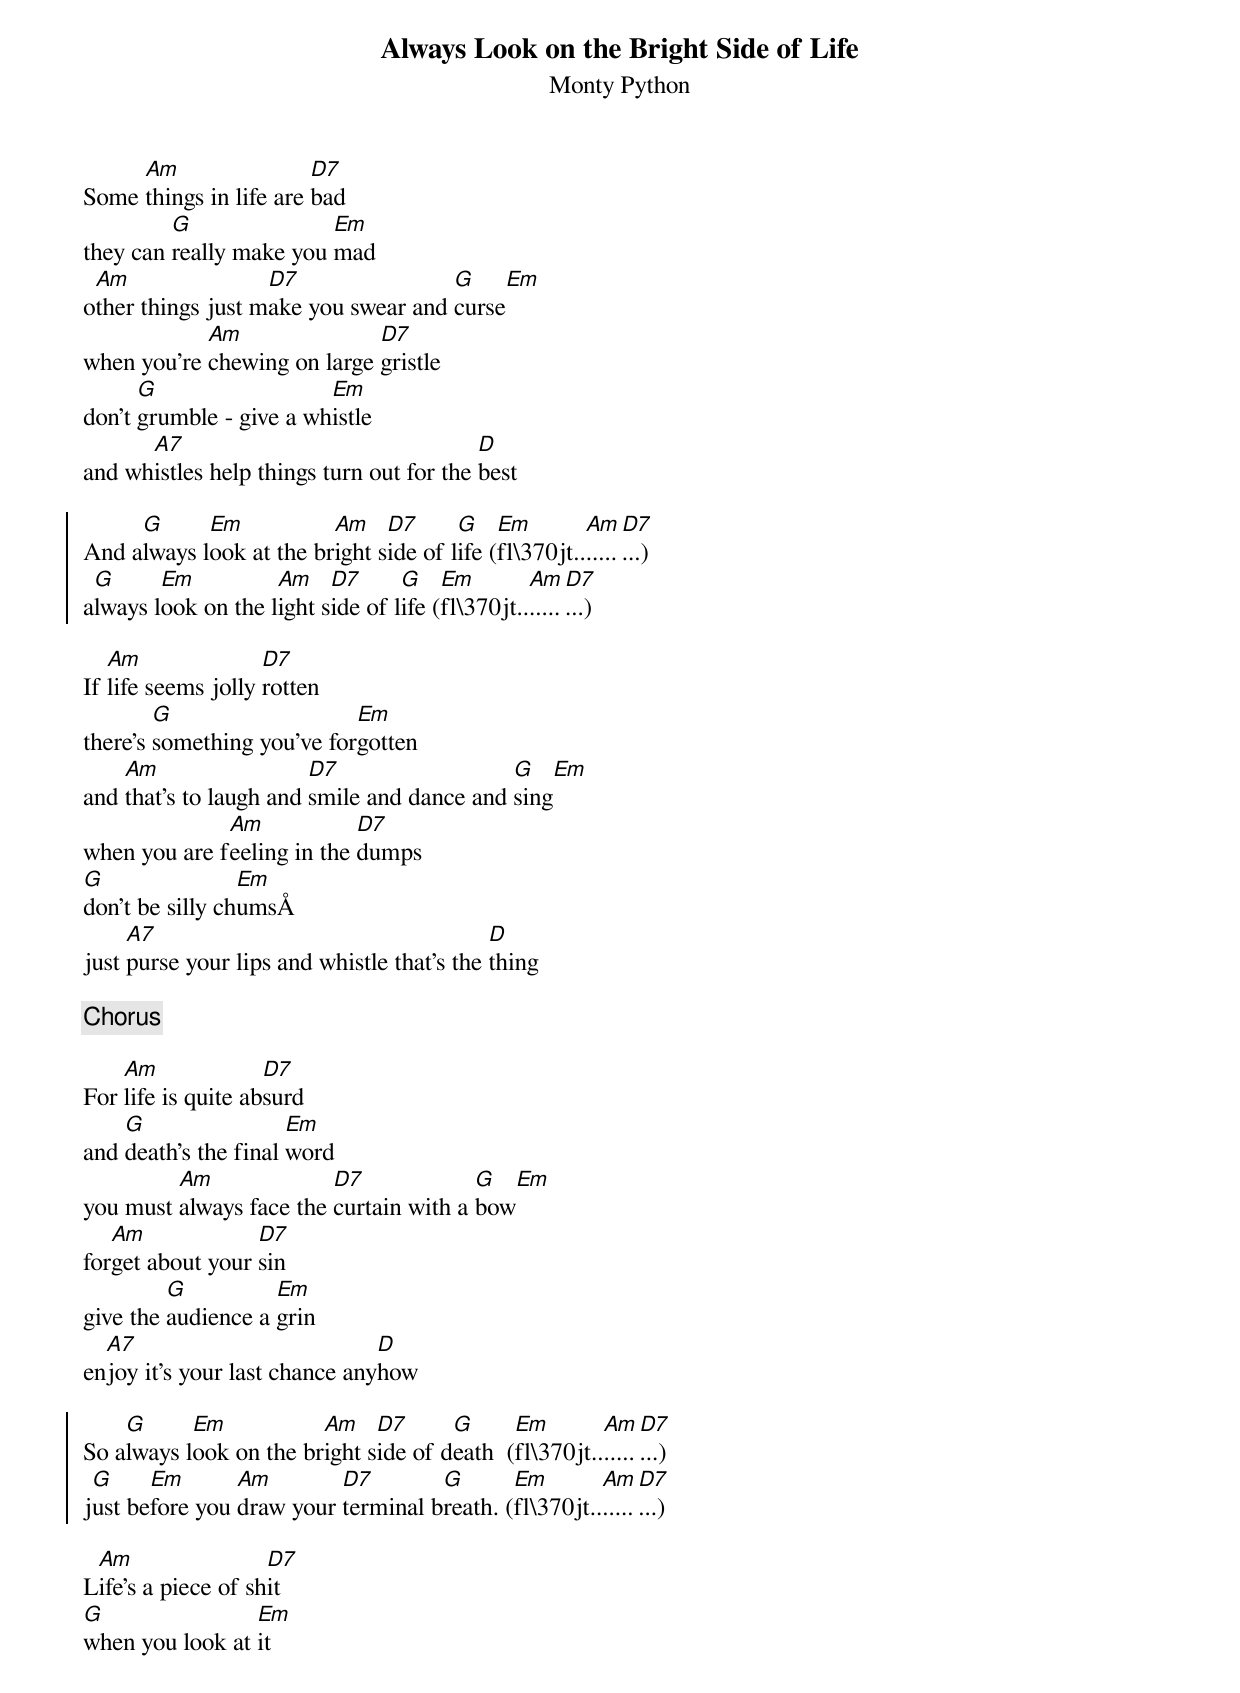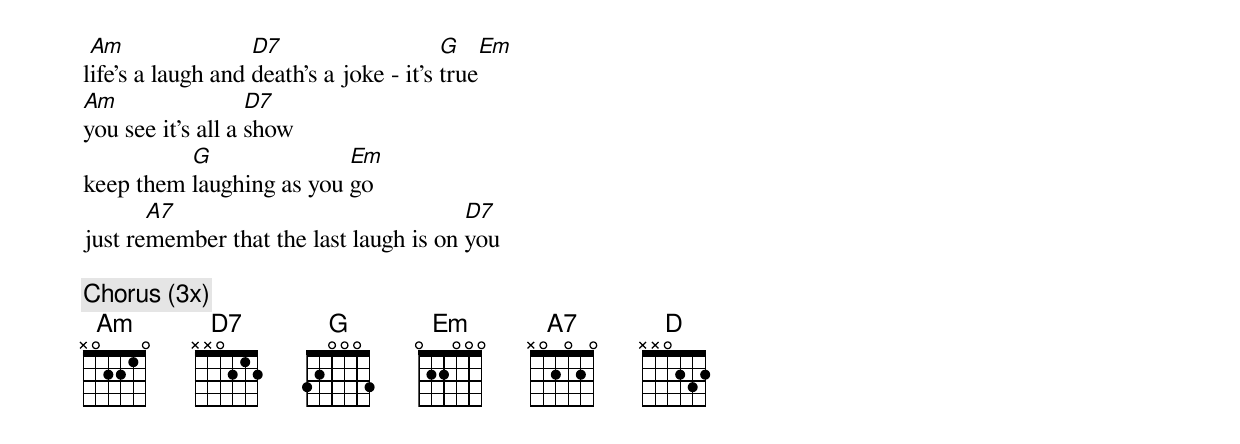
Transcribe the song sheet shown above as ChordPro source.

{title:Always Look on the Bright Side of Life}
{st:Monty Python}
Some [Am]things in life are [D7]bad
they can [G]really make you [Em]mad
o[Am]ther things just m[D7]ake you swear and [G]curse[Em]
when you're [Am]chewing on large [D7]gristle
don't [G]grumble - give a wh[Em]istle
and wh[A7]istles help things turn out for the [D]best

{soc:}
And a[G]lways l[Em]ook at the br[Am]ight s[D7]ide of l[G]ife ([Em]fl\370jt..[Am].....[D7]...)
a[G]lways l[Em]ook on the l[Am]ight s[D7]ide of l[G]ife ([Em]fl\370jt..[Am].....[D7]...)
{eoc:}

If [Am]life seems jolly [D7]rotten
there's [G]something you've for[Em]gotten
and [Am]that's to laugh and [D7]smile and dance and [G]sing[Em]
when you are f[Am]eeling in the [D7]dumps
[G]don't be silly ch[Em]umsÅ
just [A7]purse your lips and whistle that's the [D]thing

{c: Chorus}

For [Am]life is quite ab[D7]surd
and [G]death's the final [Em]word
you must [Am]always face the [D7]curtain with a [G]bow[Em]
for[Am]get about your [D7]sin
give the [G]audience a [Em]grin
en[A7]joy it's your last chance any[D]how

{soc:}
So a[G]lways l[Em]ook on the br[Am]ight s[D7]ide of d[G]eath  ([Em]fl\370jt..[Am].....[D7]...)
j[G]ust be[Em]fore you [Am]draw your [D7]terminal b[G]reath. ([Em]fl\370jt..[Am].....[D7]...)
{eoc:}

L[Am]ife's a piece of sh[D7]it
[G]when you look at [Em]it
l[Am]ife's a laugh and [D7]death's a joke - it's [G]true[Em]
[Am]you see it's all a [D7]show
keep them [G]laughing as you [Em]go
just re[A7]member that the last laugh is on [D7]you

{c:Chorus (3x)}
